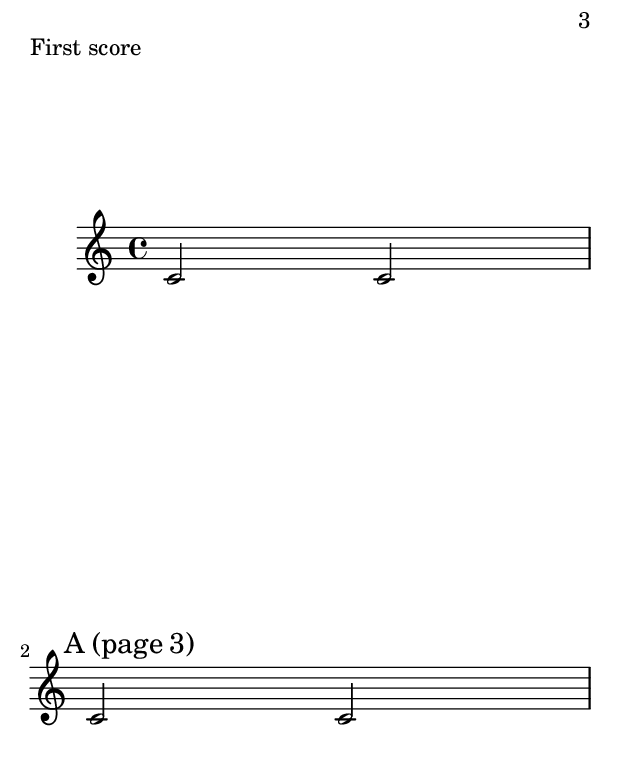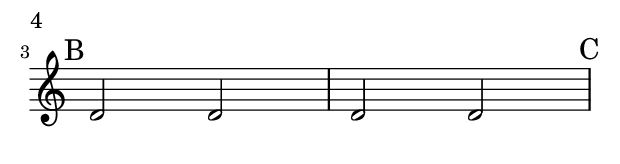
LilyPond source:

\version "2.11.61"
\header {
  lsrtags = "spacing"
  texidoc = "Page labels may be placed inside music or at top-level,
and referred to in markups."
  doctitle = "Page label"
}

#(set-default-paper-size "a6")

#(define-markup-command (toc-line layout props label text) (symbol? markup?)
  (interpret-markup layout props
   (markup #:fill-line (text #:page-ref label "8" "?"))))

\book {
  \markup \huge \fill-line { \null Title Page \null }

  \pageBreak

  \label #'toc
  \markup \column {
    \large \fill-line { \null Table of contents \null }
    \toc-line #'toc "Table of contents"
    \toc-line #'firstScore "First Score"
    \toc-line #'markA "Mark A"
    \toc-line #'markB "Mark B"
    \toc-line #'markC "Mark C"
    \toc-line #'unknown "Unknown label"
  }

  \pageBreak

  \label #'firstScore
  \score {
    {
      c'2 c'
      \mark \markup { A (page \concat { \page-ref #'markA "0" "?" ) } } \label #'markA
      c'2 c'
      \pageBreak
      \mark "B" \label #'markB
      d'2 d'
      d'2 d'
      \once \override Score.RehearsalMark #'break-visibility = #begin-of-line-invisible
      \mark "C" \label #'markC
    }
    \header { piece = "First score" }
  }
}
